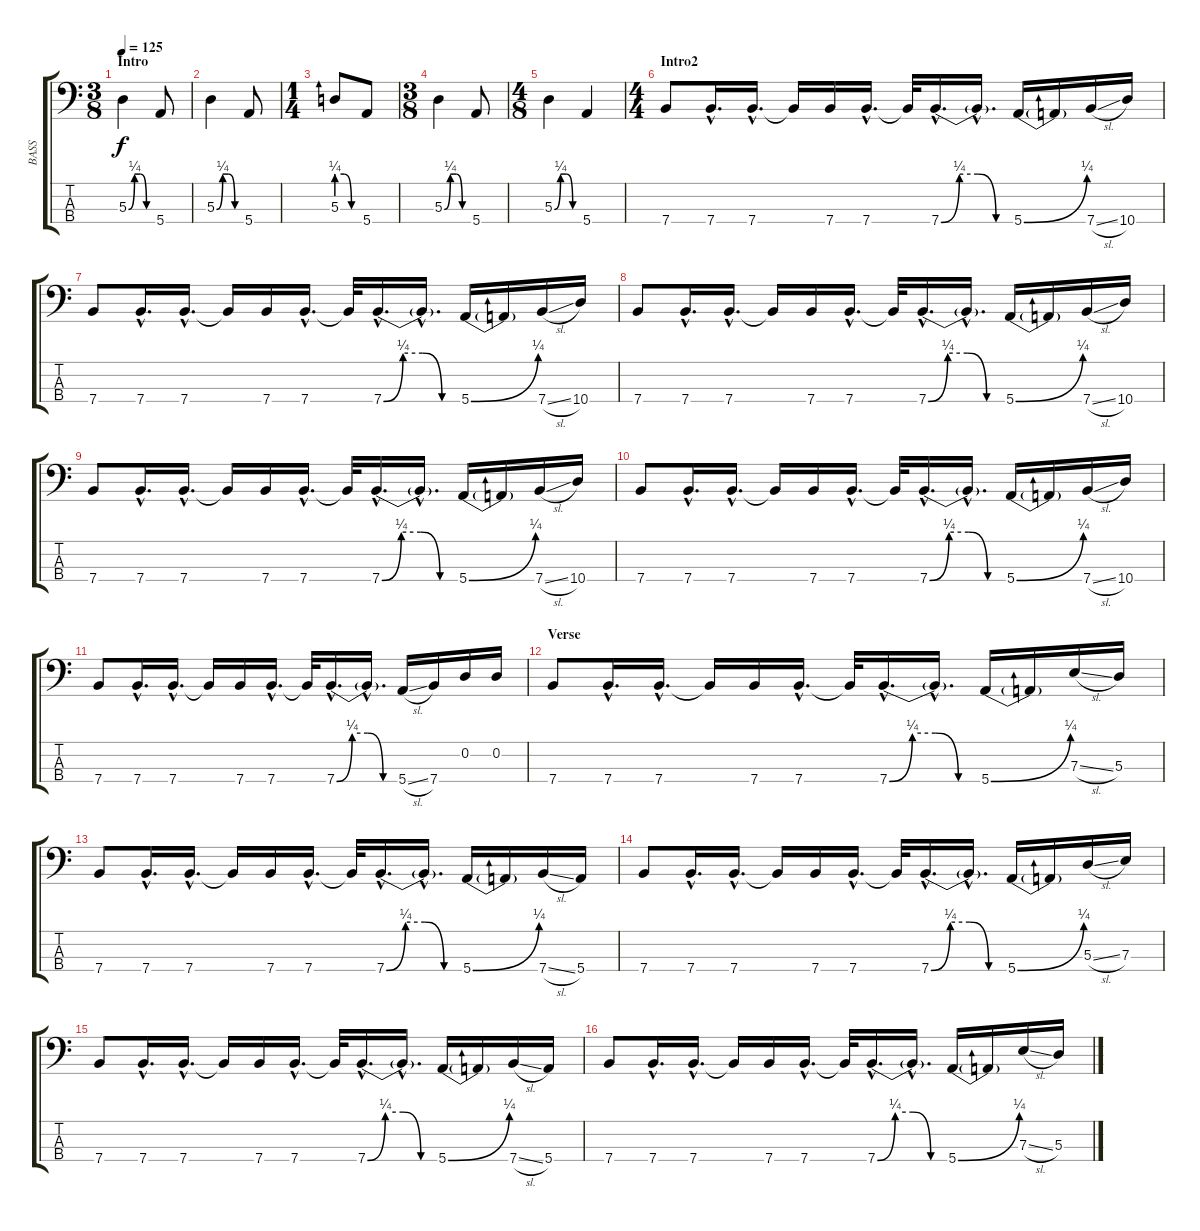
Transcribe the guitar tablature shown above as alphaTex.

\track ("BASS" "BASS") {instrument electricbassfinger}
\staff {score tabs}
\tuning (G2 D2 A1 E1) {hide}
\ts (3 8)
\section ("" "Intro")
\tempo 125
\clef f4
\ks c
5.3{be (custom 0 0 15 1 30 1 45 0 60 0)}.4{dy f instrument electricbassfinger} 5.4.8 |
5.3{be (custom 0 0 15 1 30 1 45 0 60 0)}.4 5.4.8 |
\ts (1 4)
5.3{be (custom 0 1 20 1 40 0 60 0)}.8 5.4.8 |
\ts (3 8)
5.3{be (custom 0 0 15 1 30 1 45 0 60 0)}.4 5.4.8 |
\ts (4 8)
5.3{be (custom 0 0 15 1 30 1 45 0 60 0)}.4 5.4.4 |
\ts (4 4)
\section ("" "Intro2")
7.4.8 7.4{hac}.16{d} 7.4{hac}.16{d} 7.4{t}.16 7.4.16 7.4{hac}.16{d} 7.4{t}.32 7.4{be (custom 0 0 15 1 30 1 45 0 60 0) hac}.16{d} 7.4{hac t}.16{d} 5.4{be (bend 0 0 60 1)}.16 5.4{t}.16 7.4{sl}.16 10.4.16 |
7.4.8 7.4{hac}.16{d} 7.4{hac}.16{d} 7.4{t}.16 7.4.16 7.4{hac}.16{d} 7.4{t}.32 7.4{be (custom 0 0 15 1 30 1 45 0 60 0) hac}.16{d} 7.4{hac t}.16{d} 5.4{be (bend 0 0 60 1)}.16 5.4{t}.16 7.4{sl}.16 10.4.16 |
7.4.8 7.4{hac}.16{d} 7.4{hac}.16{d} 7.4{t}.16 7.4.16 7.4{hac}.16{d} 7.4{t}.32 7.4{be (custom 0 0 15 1 30 1 45 0 60 0) hac}.16{d} 7.4{hac t}.16{d} 5.4{be (bend 0 0 60 1)}.16 5.4{t}.16 7.4{sl}.16 10.4.16 |
7.4.8 7.4{hac}.16{d} 7.4{hac}.16{d} 7.4{t}.16 7.4.16 7.4{hac}.16{d} 7.4{t}.32 7.4{be (custom 0 0 15 1 30 1 45 0 60 0) hac}.16{d} 7.4{hac t}.16{d} 5.4{be (bend 0 0 60 1)}.16 5.4{t}.16 7.4{sl}.16 10.4.16 |
7.4.8 7.4{hac}.16{d} 7.4{hac}.16{d} 7.4{t}.16 7.4.16 7.4{hac}.16{d} 7.4{t}.32 7.4{be (custom 0 0 15 1 30 1 45 0 60 0) hac}.16{d} 7.4{hac t}.16{d} 5.4{be (bend 0 0 60 1)}.16 5.4{t}.16 7.4{sl}.16 10.4.16 |
7.4.8 7.4{hac}.16{d} 7.4{hac}.16{d} 7.4{t}.16 7.4.16 7.4{hac}.16{d} 7.4{t}.32 7.4{be (custom 0 0 15 1 30 1 45 0 60 0) hac}.16{d} 7.4{hac t}.16{d} 5.4{sl}.16 7.4.16 0.2.16 0.2.16 |
\section ("" "Verse")
7.4.8 7.4{hac}.16{d} 7.4{hac}.16{d} 7.4{t}.16 7.4.16 7.4{hac}.16{d} 7.4{t}.32 7.4{be (custom 0 0 15 1 30 1 45 0 60 0) hac}.16{d} 7.4{hac t}.16{d} 5.4{be (bend 0 0 60 1)}.16 5.4{t}.16 7.3{sl}.16 5.3.16 |
7.4.8 7.4{hac}.16{d} 7.4{hac}.16{d} 7.4{t}.16 7.4.16 7.4{hac}.16{d} 7.4{t}.32 7.4{be (custom 0 0 15 1 30 1 45 0 60 0) hac}.16{d} 7.4{hac t}.16{d} 5.4{be (bend 0 0 60 1)}.16 5.4{t}.16 7.4{sl}.16 5.4.16 |
7.4.8 7.4{hac}.16{d} 7.4{hac}.16{d} 7.4{t}.16 7.4.16 7.4{hac}.16{d} 7.4{t}.32 7.4{be (custom 0 0 15 1 30 1 45 0 60 0) hac}.16{d} 7.4{hac t}.16{d} 5.4{be (bend 0 0 60 1)}.16 5.4{t}.16 5.3{sl}.16 7.3.16 |
7.4.8 7.4{hac}.16{d} 7.4{hac}.16{d} 7.4{t}.16 7.4.16 7.4{hac}.16{d} 7.4{t}.32 7.4{be (custom 0 0 15 1 30 1 45 0 60 0) hac}.16{d} 7.4{hac t}.16{d} 5.4{be (bend 0 0 60 1)}.16 5.4{t}.16 7.4{sl}.16 5.4.16 |
7.4.8 7.4{hac}.16{d} 7.4{hac}.16{d} 7.4{t}.16 7.4.16 7.4{hac}.16{d} 7.4{t}.32 7.4{be (custom 0 0 15 1 30 1 45 0 60 0) hac}.16{d} 7.4{hac t}.16{d} 5.4{be (bend 0 0 60 1)}.16 5.4{t}.16 7.3{sl}.16 5.3.16
